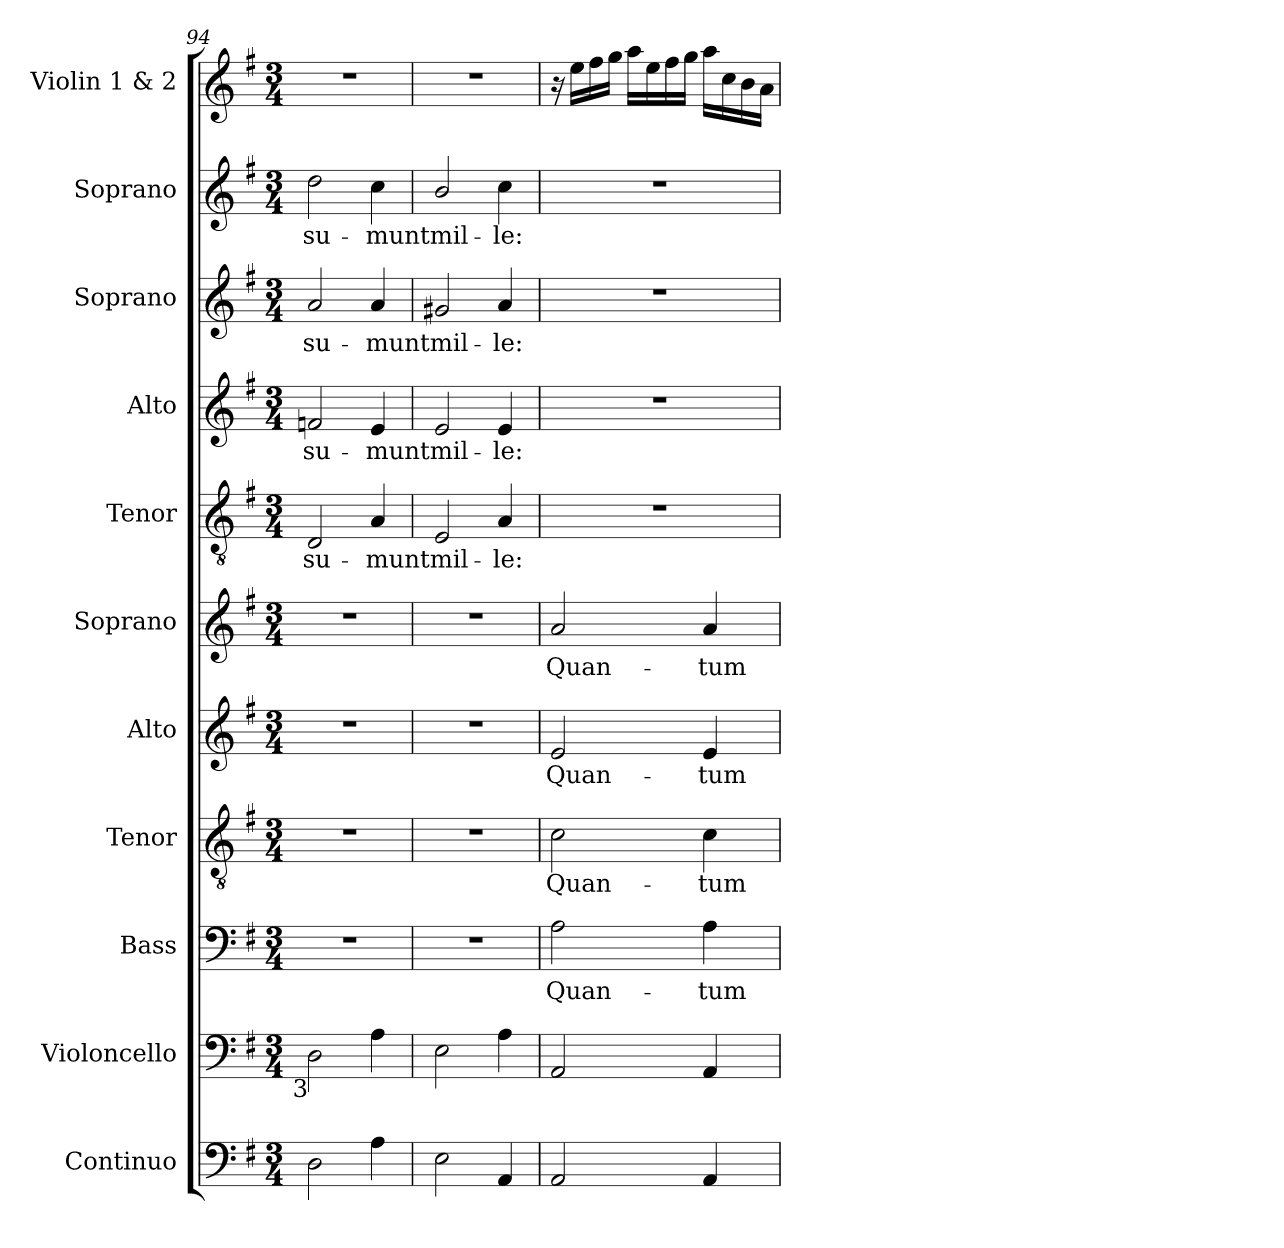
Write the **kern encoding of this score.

**kern	**kern	**kern	**text	**kern	**text	**kern	**text	**kern	**text	**kern	**text	**kern	**text	**kern	**text	**kern	**text	**kern
*part11	*part10	*part9	*part9	*part8	*part8	*part7	*part7	*part6	*part6	*part5	*part5	*part4	*part4	*part3	*part3	*part2	*part2	*part1
*staff11	*staff10	*staff9	*staff9	*staff8	*staff8	*staff7	*staff7	*staff6	*staff6	*staff5	*staff5	*staff4	*staff4	*staff3	*staff3	*staff2	*staff2	*staff1
*I"Continuo	*I"Violoncello	*I"Bass	*	*I"Tenor	*	*I"Alto	*	*I"Soprano	*	*I"Tenor	*	*I"Alto	*	*I"Soprano	*	*I"Soprano	*	*I"Violin 1 & 2
*I'Cont.	*I'Vc.	*I'B.	*	*I'T.	*	*I'A.	*	*I'S.	*	*I'T.	*	*I'A.	*	*I'S.	*	*I'S.	*	*I'Vln. 1/2
*clefF4	*clefF4	*clefF4	*	*clefGv2	*	*clefG2	*	*clefG2	*	*clefGv2	*	*clefG2	*	*clefG2	*	*clefG2	*	*clefG2
*	*	*	*	*ITrd7c12	*	*	*	*	*	*ITrd7c12	*	*	*	*	*	*	*	*
*k[f#]	*k[f#]	*k[f#]	*	*k[f#]	*	*k[f#]	*	*k[f#]	*	*k[f#]	*	*k[f#]	*	*k[f#]	*	*k[f#]	*	*k[f#]
*G:	*G:	*G:	*	*G:	*	*G:	*	*G:	*	*G:	*	*G:	*	*G:	*	*G:	*	*G:
*M3/4	*M3/4	*M3/4	*	*M3/4	*	*M3/4	*	*M3/4	*	*M3/4	*	*M3/4	*	*M3/4	*	*M3/4	*	*M3/4
=94	=94	=94	=94	=94	=94	=94	=94	=94	=94	=94	=94	=94	=94	=94	=94	=94	=94	=94
!	!	!LO:N:vis=1	!	!LO:N:vis=1	!	!LO:N:vis=1	!	!LO:N:vis=1	!	!	!	!	!	!	!	!	!	!
!	!	!	!	!	!	!	!	!	!	!	!LO:LY:b:color=#000000	!	!	!	!	!	!	!
!	!	!	!	!	!	!	!	!	!	!	!	!	!LO:LY:b:color=#000000	!	!	!	!	!
!	!	!	!	!	!	!	!	!	!	!	!	!	!	!	!LO:LY:b:color=#000000	!	!	!
!	!LO:TX:b:rj:t=3	!	!	!	!	!	!	!	!	!	!	!	!	!	!	!	!	!
!	!	!	!	!	!	!	!	!	!	!	!	!	!	!	!	!	!LO:LY:b:color=#000000	!LO:N:vis=1
2Di\	2Di\	2.r	.	2.r	.	2.r	.	2.r	.	2DDi/	su-	2fni/	su-	2ai/	su-	2ddi\	su-	2.r
!	!	!	!	!	!	!	!	!	!	!	!LO:LY:b:color=#000000	!	!	!	!	!	!	!
!	!	!	!	!	!	!	!	!	!	!	!	!	!LO:LY:b:color=#000000	!	!	!	!	!
!	!	!	!	!	!	!	!	!	!	!	!	!	!	!	!LO:LY:b:color=#000000	!	!	!
!	!	!	!	!	!	!	!	!	!	!	!	!	!	!	!	!	!LO:LY:b:color=#000000	!
4Ai\	4Ai\	.	.	.	.	.	.	.	.	4AAi/	-munt	4ei/	-munt	4ai/	-munt	4cci\	-munt	.
=95	=95	=95	=95	=95	=95	=95	=95	=95	=95	=95	=95	=95	=95	=95	=95	=95	=95	=95
!	!	!LO:N:vis=1	!	!LO:N:vis=1	!	!LO:N:vis=1	!	!LO:N:vis=1	!	!	!	!	!	!	!	!	!	!
!	!	!	!	!	!	!	!	!	!	!	!LO:LY:b:color=#000000	!	!	!	!	!	!	!
!	!	!	!	!	!	!	!	!	!	!	!	!	!LO:LY:b:color=#000000	!	!	!	!	!
!	!	!	!	!	!	!	!	!	!	!	!	!	!	!	!LO:LY:b:color=#000000	!	!	!
!	!	!	!	!	!	!	!	!	!	!	!	!	!	!	!	!	!LO:LY:b:color=#000000	!LO:N:vis=1
2Ei\	2Ei\	2.r	.	2.r	.	2.r	.	2.r	.	2EEi/	mil-	2ei/	mil-	2g#Xi/	mil-	2bi/	mil-	2.r
!	!	!	!	!	!	!	!	!	!	!	!LO:LY:b:color=#000000	!	!	!	!	!	!	!
!	!	!	!	!	!	!	!	!	!	!	!	!	!LO:LY:b:color=#000000	!	!	!	!	!
!	!	!	!	!	!	!	!	!	!	!	!	!	!	!	!LO:LY:b:color=#000000	!	!	!
!	!	!	!	!	!	!	!	!	!	!	!	!	!	!	!	!	!LO:LY:b:color=#000000	!
4AAi/	4Ai\	.	.	.	.	.	.	.	.	4AAi/	-le:	4ei/	-le:	4ai/	-le:	4cci\	-le:	.
!!LO:PB:g=z
=96	=96	=96	=96	=96	=96	=96	=96	=96	=96	=96	=96	=96	=96	=96	=96	=96	=96	=96
!	!	!	!LO:LY:b:color=#000000	!	!	!	!	!	!	!	!	!	!	!	!	!	!	!
!	!	!	!	!	!LO:LY:b:color=#000000	!	!	!	!	!	!	!	!	!	!	!	!	!
!	!	!	!	!	!	!	!LO:LY:b:color=#000000	!	!	!	!	!	!	!	!	!	!	!
!	!	!	!	!	!	!	!	!	!LO:LY:b:color=#000000	!LO:N:vis=1	!	!LO:N:vis=1	!	!LO:N:vis=1	!	!LO:N:vis=1	!	!
2AAi/	2AAi/	2Ai\	Quan-	2Ci\	Quan-	2ei/	Quan-	2ai/	Quan-	2.r	.	2.r	.	2.r	.	2.r	.	16r
.	.	.	.	.	.	.	.	.	.	.	.	.	.	.	.	.	.	16eei\LL
.	.	.	.	.	.	.	.	.	.	.	.	.	.	.	.	.	.	16ff#i\
.	.	.	.	.	.	.	.	.	.	.	.	.	.	.	.	.	.	16ggi\JJ
.	.	.	.	.	.	.	.	.	.	.	.	.	.	.	.	.	.	16aai\LL
.	.	.	.	.	.	.	.	.	.	.	.	.	.	.	.	.	.	16eei\
.	.	.	.	.	.	.	.	.	.	.	.	.	.	.	.	.	.	16ff#i\
.	.	.	.	.	.	.	.	.	.	.	.	.	.	.	.	.	.	16ggi\JJ
!	!	!	!LO:LY:b:color=#000000	!	!	!	!	!	!	!	!	!	!	!	!	!	!	!
!	!	!	!	!	!LO:LY:b:color=#000000	!	!	!	!	!	!	!	!	!	!	!	!	!
!	!	!	!	!	!	!	!LO:LY:b:color=#000000	!	!	!	!	!	!	!	!	!	!	!
!	!	!	!	!	!	!	!	!	!LO:LY:b:color=#000000	!	!	!	!	!	!	!	!	!
4AAi/	4AAi/	4Ai\	-tum	4Ci\	-tum	4ei/	-tum	4ai/	-tum	.	.	.	.	.	.	.	.	16aai\LL
.	.	.	.	.	.	.	.	.	.	.	.	.	.	.	.	.	.	16cci\
.	.	.	.	.	.	.	.	.	.	.	.	.	.	.	.	.	.	16bi\
.	.	.	.	.	.	.	.	.	.	.	.	.	.	.	.	.	.	16ai\JJ
=	=	=	=	=	=	=	=	=	=	=	=	=	=	=	=	=	=	=
*-	*-	*-	*-	*-	*-	*-	*-	*-	*-	*-	*-	*-	*-	*-	*-	*-	*-	*-
